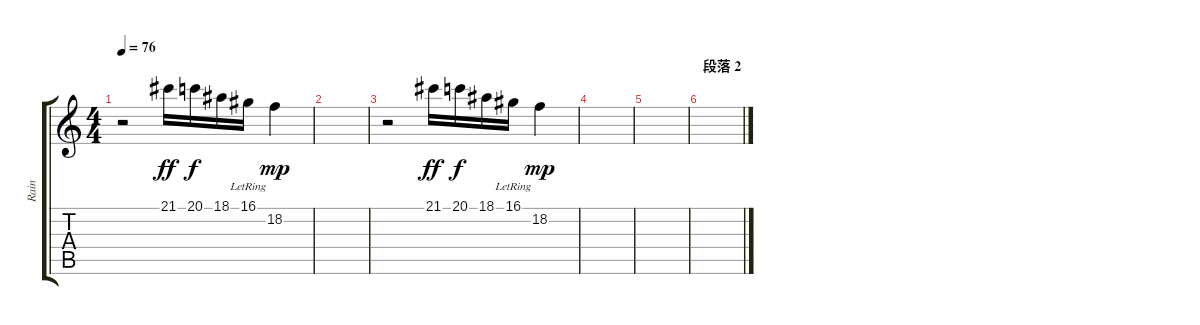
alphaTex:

\track ("Rain" "Rain") {instrument seashore}
\staff {score tabs}
\tuning (E4 B3 G3 D3 A2 E2) {hide}
\ts (4 4)
\tempo 76
\clef g2
\ks c
r.2{txt "" dy mp} 21.1.16{dy ff} 20.1.16{dy f} 18.1.16 16.1{lr}.16 18.2.4{dy mp} |
|
r.2 21.1.16{dy ff} 20.1.16{dy f} 18.1.16 16.1{lr}.16 18.2.4{dy mp} |
|
|
\section ("" "段落 2")
